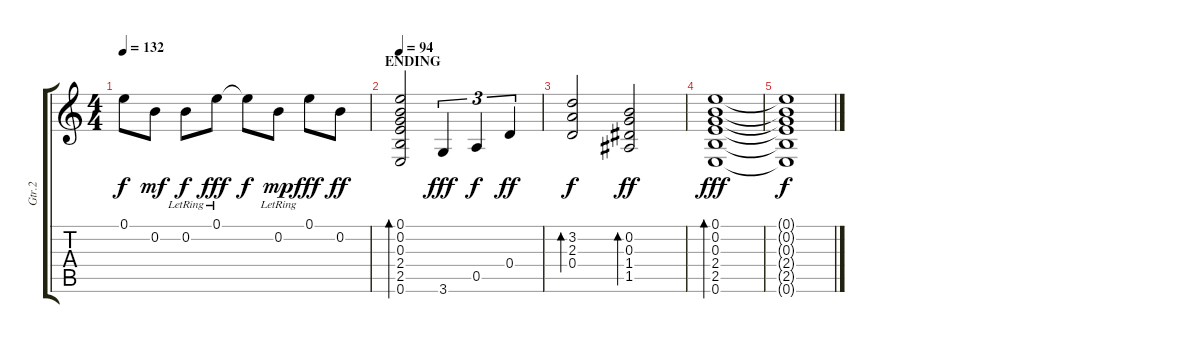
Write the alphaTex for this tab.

\track ("Gtr.2" "Gtr.2") {instrument electricguitarclean}
\staff {score tabs}
\tuning (E4 B3 G3 D3 A2 E2) {hide}
\ts (4 4)
\tempo 132
\clef g2
\ks c
0.1{t}.8{dy f} 0.2.8{dy mf} 0.2{lr}.8{dy f} 0.1{lr}.8{dy fff} 0.1{t}.8{dy f} 0.2{lr}.8{dy mp} 0.1.8{dy fff} 0.2.8{dy ff} |
\section ("" "ENDING")
\tempo 94
(0.1 0.2 0.3 2.4 2.5 0.6).2{bd 60} 3.6.4{tu (3 2) dy fff} 0.5.4{tu (3 2) dy f} 0.4.4{tu (3 2) dy ff} |
(3.2 2.3 0.4).2{bd 60 dy f} (0.2 0.3 1.4 1.5).2{bd 30 dy ff} |
(0.1 0.2 0.3 2.4 2.5 0.6).1{bd 240 dy fff} |
(0.1{t} 0.2{t} 0.3{t} 2.4{t} 2.5{t} 0.6{t}).1{dy f}
